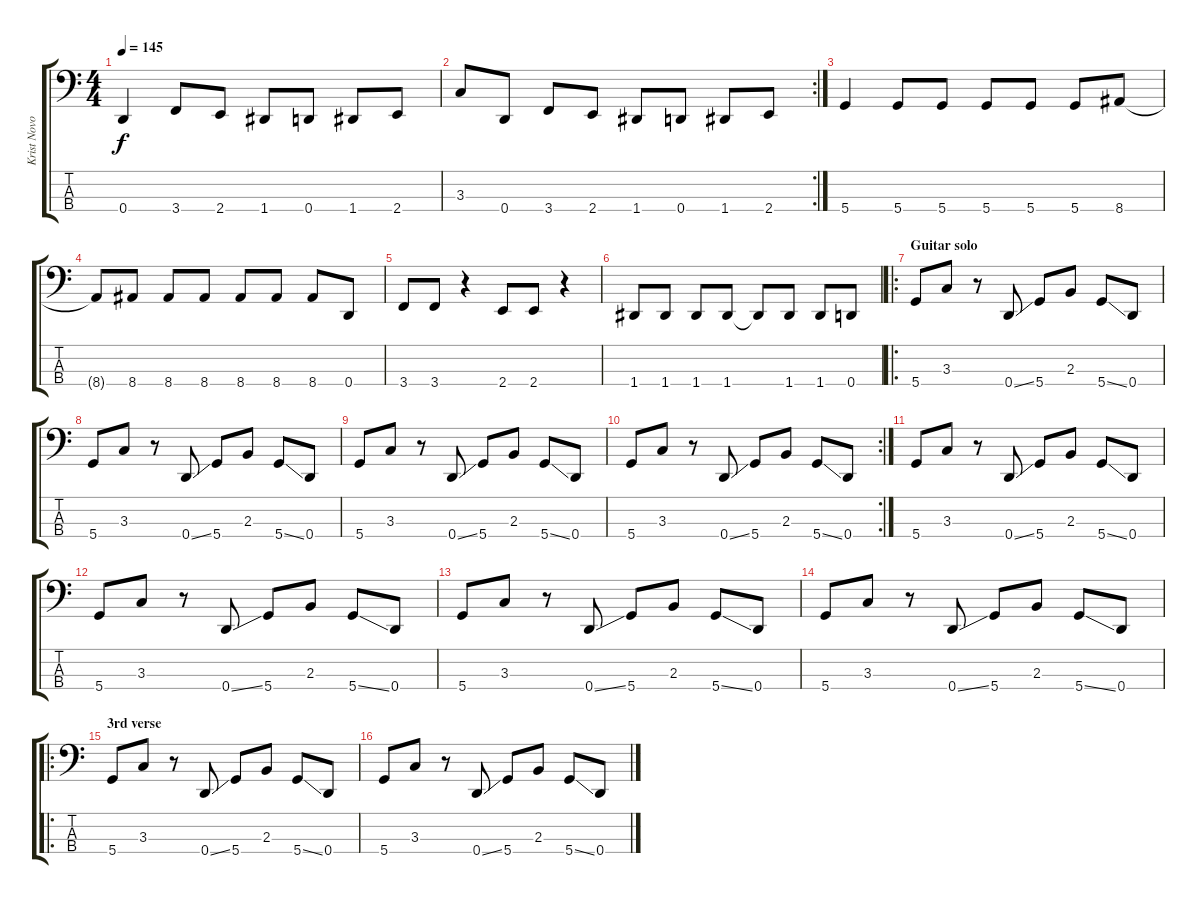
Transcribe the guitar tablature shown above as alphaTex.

\track ("Krist Novoselic" "Krist Novo") {instrument electricbasspick}
\staff {score tabs}
\tuning (G2 D2 A1 D1) {hide}
\ts (4 4)
\tempo 145
\clef f4
\ks c
0.4.4{dy f} 3.4.8 2.4.8 1.4.8 0.4.8 1.4.8 2.4.8 |
\rc 2
3.3.8 0.4.8 3.4.8 2.4.8 1.4.8 0.4.8 1.4.8 2.4.8 |
5.4.4 5.4.8 5.4.8 5.4.8 5.4.8 5.4.8 8.4.8 |
8.4{t}.8 8.4.8 8.4.8 8.4.8 8.4.8 8.4.8 8.4.8 0.4.8 |
3.4.8 3.4.8 r.4 2.4.8 2.4.8 r.4 |
1.4.8 1.4.8 1.4.8 1.4.8 1.4{t}.8 1.4.8 1.4.8 0.4.8 |
\ro
\section ("" "Guitar solo")
5.4.8 3.3.8 r.8 0.4{ss}.8 5.4.8 2.3.8 5.4{ss}.8 0.4.8 |
5.4.8 3.3.8 r.8 0.4{ss}.8 5.4.8 2.3.8 5.4{ss}.8 0.4.8 |
5.4.8 3.3.8 r.8 0.4{ss}.8 5.4.8 2.3.8 5.4{ss}.8 0.4.8 |
\rc 2
5.4.8 3.3.8 r.8 0.4{ss}.8 5.4.8 2.3.8 5.4{ss}.8 0.4.8 |
5.4.8 3.3.8 r.8 0.4{ss}.8 5.4.8 2.3.8 5.4{ss}.8 0.4.8 |
5.4.8 3.3.8 r.8 0.4{ss}.8 5.4.8 2.3.8 5.4{ss}.8 0.4.8 |
5.4.8 3.3.8 r.8 0.4{ss}.8 5.4.8 2.3.8 5.4{ss}.8 0.4.8 |
5.4.8 3.3.8 r.8 0.4{ss}.8 5.4.8 2.3.8 5.4{ss}.8 0.4.8 |
\ro
\section ("" "3rd verse")
5.4.8 3.3.8 r.8 0.4{ss}.8 5.4.8 2.3.8 5.4{ss}.8 0.4.8 |
5.4.8 3.3.8 r.8 0.4{ss}.8 5.4.8 2.3.8 5.4{ss}.8 0.4.8
